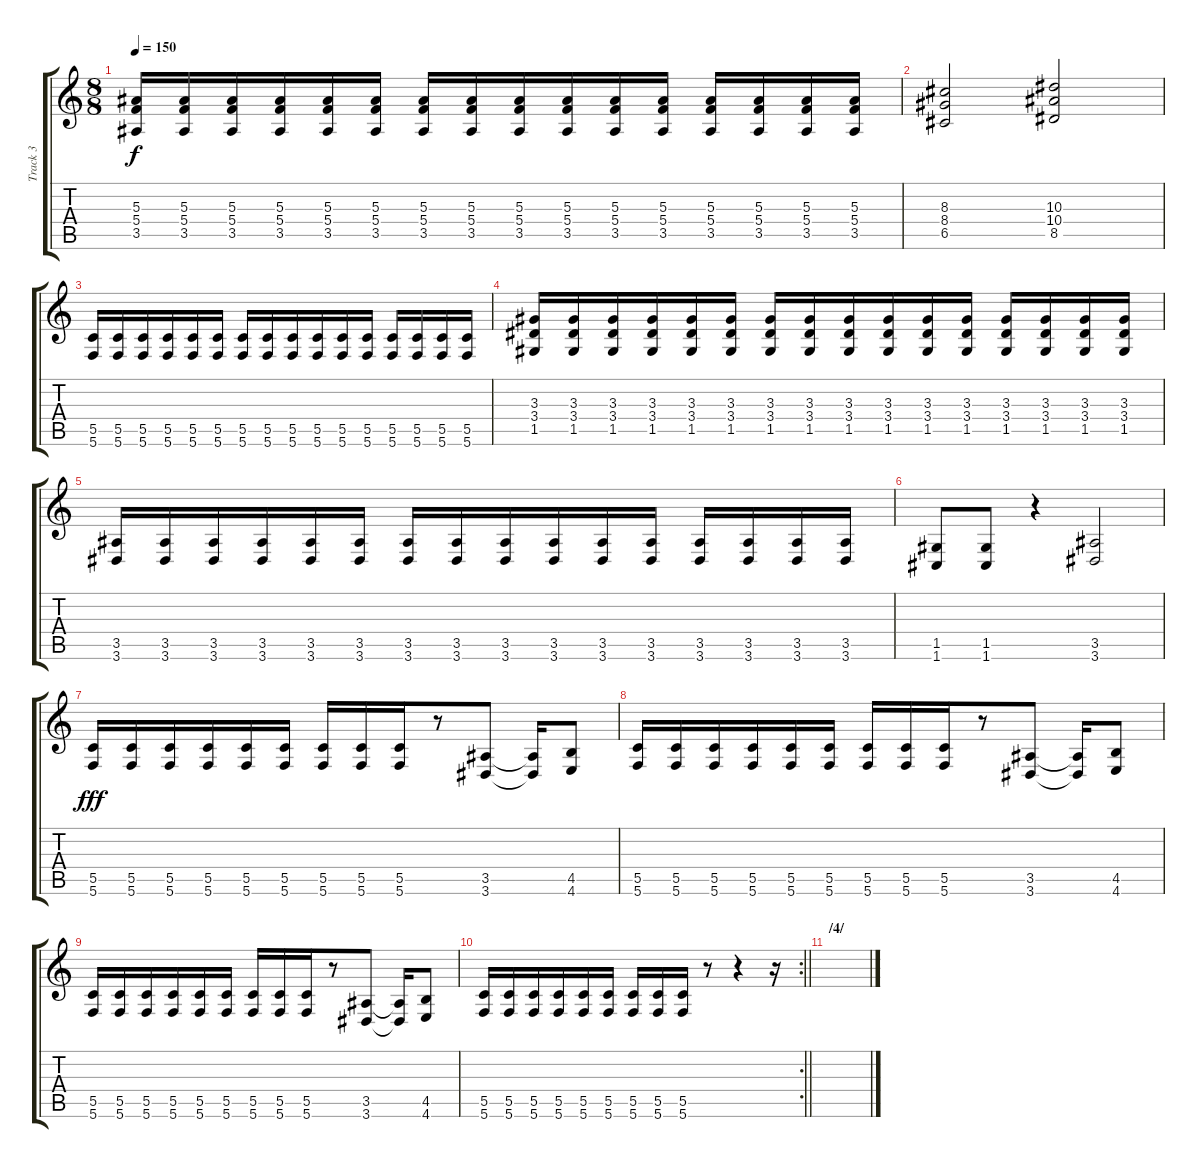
\track ("Track 3" "Track 3") {instrument overdrivenguitar}
\staff {score tabs}
\tuning (D4 A3 F3 C3 G2 C2) {hide}
\ts (8 8)
\tempo 150
\clef g2
\ks c
(5.3 5.4 3.5).16{dy f} (5.3 5.4 3.5).16 (5.3 5.4 3.5).16 (5.3 5.4 3.5).16 (5.3 5.4 3.5).16 (5.3 5.4 3.5).16 (5.3 5.4 3.5).16 (5.3 5.4 3.5).16 (5.3 5.4 3.5).16 (5.3 5.4 3.5).16 (5.3 5.4 3.5).16 (5.3 5.4 3.5).16 (5.3 5.4 3.5).16 (5.3 5.4 3.5).16 (5.3 5.4 3.5).16 (5.3 5.4 3.5).16 |
(8.3 8.4 6.5).2 (10.3 10.4 8.5).2 |
(5.5 5.6).16 (5.5 5.6).16 (5.5 5.6).16 (5.5 5.6).16 (5.5 5.6).16 (5.5 5.6).16 (5.5 5.6).16 (5.5 5.6).16 (5.5 5.6).16 (5.5 5.6).16 (5.5 5.6).16 (5.5 5.6).16 (5.5 5.6).16 (5.5 5.6).16 (5.5 5.6).16 (5.5 5.6).16 |
(3.3 3.4 1.5).16 (3.3 3.4 1.5).16 (3.3 3.4 1.5).16 (3.3 3.4 1.5).16 (3.3 3.4 1.5).16 (3.3 3.4 1.5).16 (3.3 3.4 1.5).16 (3.3 3.4 1.5).16 (3.3 3.4 1.5).16 (3.3 3.4 1.5).16 (3.3 3.4 1.5).16 (3.3 3.4 1.5).16 (3.3 3.4 1.5).16 (3.3 3.4 1.5).16 (3.3 3.4 1.5).16 (3.3 3.4 1.5).16 |
(3.5 3.6).16 (3.5 3.6).16 (3.5 3.6).16 (3.5 3.6).16 (3.5 3.6).16 (3.5 3.6).16 (3.5 3.6).16 (3.5 3.6).16 (3.5 3.6).16 (3.5 3.6).16 (3.5 3.6).16 (3.5 3.6).16 (3.5 3.6).16 (3.5 3.6).16 (3.5 3.6).16 (3.5 3.6).16 |
(1.5 1.6).8 (1.5 1.6).8 r.4 (3.5 3.6).2 |
(5.5 5.6).16{dy fff} (5.5 5.6).16 (5.5 5.6).16 (5.5 5.6).16 (5.5 5.6).16 (5.5 5.6).16 (5.5 5.6).16 (5.5 5.6).16 (5.5 5.6).16 r.8 (3.5 3.6).8 (3.5{t} 3.6{t}).16 (4.5 4.6).8 |
(5.5 5.6).16 (5.5 5.6).16 (5.5 5.6).16 (5.5 5.6).16 (5.5 5.6).16 (5.5 5.6).16 (5.5 5.6).16 (5.5 5.6).16 (5.5 5.6).16 r.8 (3.5 3.6).8 (3.5{t} 3.6{t}).16 (4.5 4.6).8 |
(5.5 5.6).16 (5.5 5.6).16 (5.5 5.6).16 (5.5 5.6).16 (5.5 5.6).16 (5.5 5.6).16 (5.5 5.6).16 (5.5 5.6).16 (5.5 5.6).16 r.8 (3.5 3.6).8 (3.5{t} 3.6{t}).16 (4.5 4.6).8 |
\rc 2
\barLineRight lightlight
(5.5 5.6).16 (5.5 5.6).16 (5.5 5.6).16 (5.5 5.6).16 (5.5 5.6).16 (5.5 5.6).16 (5.5 5.6).16 (5.5 5.6).16 (5.5 5.6).16 r.8 r.4 r.16 |
\section ("" "/4/")
